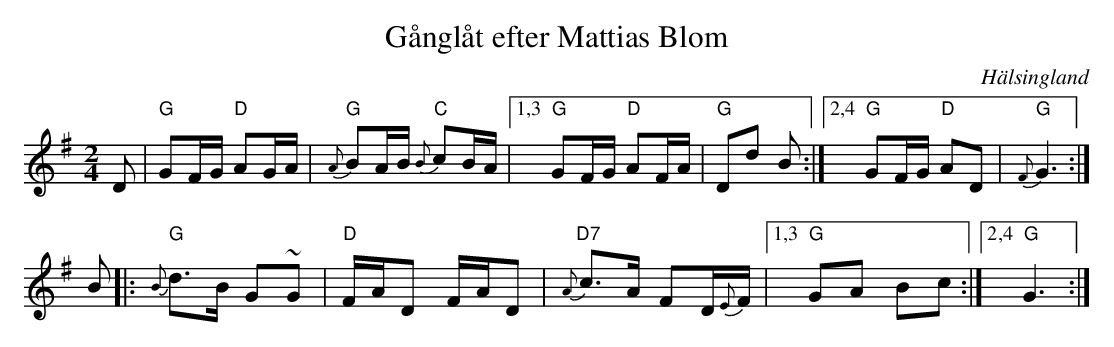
X:1
T: G\aangl\aat efter Mattias Blom
O: H\"alsingland
M: 2/4
L: 1/16
K: G
D2 \
| "G"G2FG "D"A2GA | "G"{A}B2AB "C"{B}c2BA \
|1,3 "G"G2FG "D"A2FA | "G"D2d2 B2 \
:|2,4 "G"G2FG "D"A2D2 | "G"{F}G6 :|
B2 \
|: "G"{B}d3B G2~G2 | "D"FAD2 FAD2 \
| "D7"{A}c3A F2D{E}F |1,3 "G"G2A2 B2c2 :|2,4 "G"G6 :|
